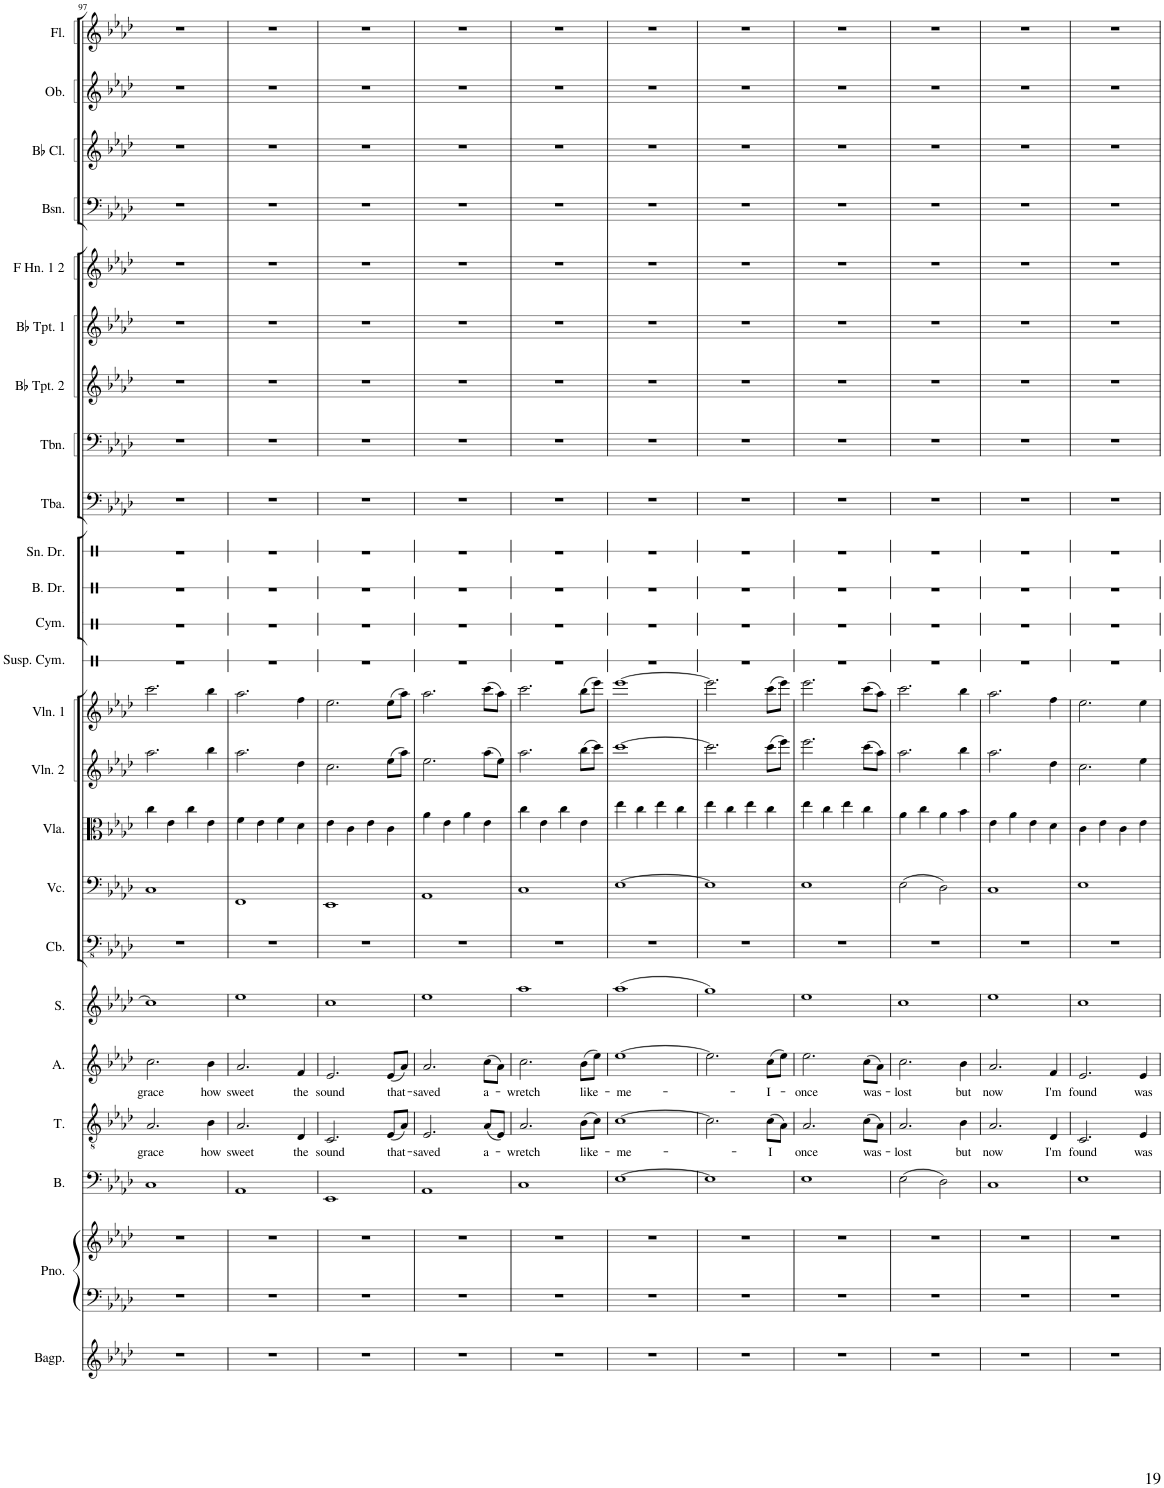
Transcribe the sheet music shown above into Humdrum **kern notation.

**kern	**kern	**kern	**kern	**kern	**text	**kern	**text	**kern	**kern	**kern	**kern	**kern	**kern	**kern	**kern	**kern	**kern	**kern	**kern	**kern	**kern	**kern	**kern	**kern	**kern	**kern
*part24	*part23	*part23	*part22	*part21	*part21	*part20	*part20	*part19	*part18	*part17	*part16	*part15	*part14	*part13	*part12	*part11	*part10	*part9	*part8	*part7	*part6	*part5	*part4	*part3	*part2	*part1
*staff25	*staff24	*staff23	*staff22	*staff21	*staff21	*staff20	*staff20	*staff19	*staff18	*staff17	*staff16	*staff15	*staff14	*staff13	*staff12	*staff11	*staff10	*staff9	*staff8	*staff7	*staff6	*staff5	*staff4	*staff3	*staff2	*staff1
*I"Bagpipe	*I"Piano	*	*I"Bass	*I"Tenor	*	*I"Alto	*	*I"Soprano	*I"Contrabass	*I"Violoncello	*I"Viola	*I"Violin 2	*I"Violin 1	*I"Suspended Cymbal	*I"Cymbal	*I"Bass Drum	*I"Snare Drum	*I"Tuba	*I"Trombone	*I"Bb Trumpet 2	*I"Bb Trumpet 1	*I"F Horn 1 &amp; 2	*I"Bassoon	*I"Bb Clarinet	*I"Oboe	*I"Flute
*I'Bagp.	*I'Pno.	*	*I'B.	*I'T.	*	*I'A.	*	*I'S.	*I'Cb.	*I'Vc.	*I'Vla.	*I'Vln. 2	*I'Vln. 1	*I'Susp. Cym.	*I'Cym.	*I'B. Dr.	*I'Sn. Dr.	*I'Tba.	*I'Tbn.	*I'Bb Tpt. 2	*I'Bb Tpt. 1	*I'F Hn. 1 2	*I'Bsn.	*I'Bb Cl.	*I'Ob.	*I'Fl.
!!LO:PB:g=z
*clefG2	*clefF4	*clefG2	*clefF4	*clefGv2	*	*clefG2	*	*clefG2	*clefFv4	*clefF4	*clefC3	*clefG2	*clefG2	*clefX	*clefX	*clefX	*clefX	*clefF4	*clefF4	*clefG2	*clefG2	*clefG2	*clefF4	*clefG2	*clefG2	*clefG2
*	*	*	*	*	*	*	*	*	*ITrd7c12	*	*	*	*	*	*	*	*	*	*	*ITrd1c2	*ITrd1c2	*ITrd4c7	*	*ITrd1c2	*	*
*k[b-e-a-d-]	*k[b-e-a-d-]	*k[b-e-a-d-]	*k[b-e-a-d-]	*k[b-e-a-d-]	*	*k[b-e-a-d-]	*	*k[b-e-a-d-]	*k[b-e-a-d-]	*k[b-e-a-d-]	*k[b-e-a-d-]	*k[b-e-a-d-]	*k[b-e-a-d-]	*k[]	*k[]	*k[]	*k[]	*k[b-e-a-d-]	*k[b-e-a-d-]	*k[b-e-a-d-]	*k[b-e-a-d-]	*k[b-e-a-d-]	*k[b-e-a-d-]	*k[b-e-a-d-]	*k[b-e-a-d-]	*k[b-e-a-d-]
*M4/4	*M4/4	*M4/4	*M4/4	*M4/4	*	*M4/4	*	*M4/4	*M4/4	*M4/4	*M4/4	*M4/4	*M4/4	*M4/4	*M4/4	*M4/4	*M4/4	*M4/4	*M4/4	*M4/4	*M4/4	*M4/4	*M4/4	*M4/4	*M4/4	*M4/4
=97	=97	=97	=97	=97	=97	=97	=97	=97	=97	=97	=97	=97	=97	=97	=97	=97	=97	=97	=97	=97	=97	=97	=97	=97	=97	=97
!	!	!	!	!	!LO:LY:b	!	!LO:LY:b	!	!	!	!	!	!	!	!	!	!	!	!	!	!	!	!	!	!	!
1r	1r	1r	1C	2.A-/	grace	2.cc\	grace	1cc]	1r	1C	4cc\	2.aa-\	2.ccc\	1r	1r	1r	1r	1r	1r	1r	1r	1r	1r	1r	1r	1r
.	.	.	.	.	.	.	.	.	.	.	4e-\	.	.	.	.	.	.	.	.	.	.	.	.	.	.	.
.	.	.	.	.	.	.	.	.	.	.	4cc\	.	.	.	.	.	.	.	.	.	.	.	.	.	.	.
!	!	!	!	!	!LO:LY:b	!	!LO:LY:b	!	!	!	!	!	!	!	!	!	!	!	!	!	!	!	!	!	!	!
.	.	.	.	4B-\	how	4b-\	how	.	.	.	4e-\	4bb-\	4bb-\	.	.	.	.	.	.	.	.	.	.	.	.	.
=98	=98	=98	=98	=98	=98	=98	=98	=98	=98	=98	=98	=98	=98	=98	=98	=98	=98	=98	=98	=98	=98	=98	=98	=98	=98	=98
!	!	!	!	!	!LO:LY:b	!	!LO:LY:b	!	!	!	!	!	!	!	!	!	!	!	!	!	!	!	!	!	!	!
1r	1r	1r	1AA-	2.A-/	sweet	2.a-/	sweet	1ee-	1r	1FF	4f\	2.aa-\	2.aa-\	1r	1r	1r	1r	1r	1r	1r	1r	1r	1r	1r	1r	1r
.	.	.	.	.	.	.	.	.	.	.	4e-\	.	.	.	.	.	.	.	.	.	.	.	.	.	.	.
.	.	.	.	.	.	.	.	.	.	.	4f\	.	.	.	.	.	.	.	.	.	.	.	.	.	.	.
!	!	!	!	!	!LO:LY:b	!	!LO:LY:b	!	!	!	!	!	!	!	!	!	!	!	!	!	!	!	!	!	!	!
.	.	.	.	4D-/	the	4f/	the	.	.	.	4d-\	4dd-\	4ff\	.	.	.	.	.	.	.	.	.	.	.	.	.
=99	=99	=99	=99	=99	=99	=99	=99	=99	=99	=99	=99	=99	=99	=99	=99	=99	=99	=99	=99	=99	=99	=99	=99	=99	=99	=99
!	!	!	!	!	!LO:LY:b	!	!LO:LY:b	!	!	!	!	!	!	!	!	!	!	!	!	!	!	!	!	!	!	!
1r	1r	1r	1EE-	2.C/	sound	2.e-/	sound	1cc	1r	1EE-	4e-\	2.cc\	2.ee-\	1r	1r	1r	1r	1r	1r	1r	1r	1r	1r	1r	1r	1r
.	.	.	.	.	.	.	.	.	.	.	4c\	.	.	.	.	.	.	.	.	.	.	.	.	.	.	.
.	.	.	.	.	.	.	.	.	.	.	4e-\	.	.	.	.	.	.	.	.	.	.	.	.	.	.	.
!	!	!	!	!	!LO:LY:b	!	!LO:LY:b	!	!	!	!	!	!	!	!	!	!	!	!	!	!	!	!	!	!	!
.	.	.	.	(8E-/L	that-	(8e-/L	that-	.	.	.	4c\	(8ee-\L	(8ee-\L	.	.	.	.	.	.	.	.	.	.	.	.	.
.	.	.	.	8A-/J)	.	8a-/J)	.	.	.	.	.	8aa-\J)	8aa-\J)	.	.	.	.	.	.	.	.	.	.	.	.	.
=100	=100	=100	=100	=100	=100	=100	=100	=100	=100	=100	=100	=100	=100	=100	=100	=100	=100	=100	=100	=100	=100	=100	=100	=100	=100	=100
!	!	!	!	!	!LO:LY:b	!	!LO:LY:b	!	!	!	!	!	!	!	!	!	!	!	!	!	!	!	!	!	!	!
1r	1r	1r	1AA-	2.E-/	-saved	2.a-/	-saved	1ee-	1r	1AA-	4a-\	2.ee-\	2.aa-\	1r	1r	1r	1r	1r	1r	1r	1r	1r	1r	1r	1r	1r
.	.	.	.	.	.	.	.	.	.	.	4e-\	.	.	.	.	.	.	.	.	.	.	.	.	.	.	.
.	.	.	.	.	.	.	.	.	.	.	4a-\	.	.	.	.	.	.	.	.	.	.	.	.	.	.	.
!	!	!	!	!	!LO:LY:b	!	!LO:LY:b	!	!	!	!	!	!	!	!	!	!	!	!	!	!	!	!	!	!	!
.	.	.	.	(8A-/L	a-	(8cc\L	a-	.	.	.	4e-\	(8aa-\L	(8ccc\L	.	.	.	.	.	.	.	.	.	.	.	.	.
.	.	.	.	8E-/J)	.	8a-\J)	.	.	.	.	.	8ee-\J)	8aa-\J)	.	.	.	.	.	.	.	.	.	.	.	.	.
=101	=101	=101	=101	=101	=101	=101	=101	=101	=101	=101	=101	=101	=101	=101	=101	=101	=101	=101	=101	=101	=101	=101	=101	=101	=101	=101
!	!	!	!	!	!LO:LY:b	!	!LO:LY:b	!	!	!	!	!	!	!	!	!	!	!	!	!	!	!	!	!	!	!
1r	1r	1r	1C	2.A-/	-wretch	2.cc\	-wretch	1aa-	1r	1C	4cc\	2.aa-\	2.ccc\	1r	1r	1r	1r	1r	1r	1r	1r	1r	1r	1r	1r	1r
.	.	.	.	.	.	.	.	.	.	.	4e-\	.	.	.	.	.	.	.	.	.	.	.	.	.	.	.
.	.	.	.	.	.	.	.	.	.	.	4cc\	.	.	.	.	.	.	.	.	.	.	.	.	.	.	.
!	!	!	!	!	!LO:LY:b	!	!LO:LY:b	!	!	!	!	!	!	!	!	!	!	!	!	!	!	!	!	!	!	!
.	.	.	.	(8B-\L	like-	(8b-\L	like-	.	.	.	4e-\	(8bb-\L	(8bb-\L	.	.	.	.	.	.	.	.	.	.	.	.	.
.	.	.	.	8c\J)	.	8ee-\J)	.	.	.	.	.	8ccc\J)	8eee-\J)	.	.	.	.	.	.	.	.	.	.	.	.	.
=102	=102	=102	=102	=102	=102	=102	=102	=102	=102	=102	=102	=102	=102	=102	=102	=102	=102	=102	=102	=102	=102	=102	=102	=102	=102	=102
!	!	!	!	!	!LO:LY:b	!	!LO:LY:b	!	!	!	!	!	!	!	!	!	!	!	!	!	!	!	!	!	!	!
1r	1r	1r	[1E-	[1c	-me-	[1ee-	-me-	(1aa-	1r	[1E-	4ee-\	[1ccc	[1eee-	1r	1r	1r	1r	1r	1r	1r	1r	1r	1r	1r	1r	1r
.	.	.	.	.	.	.	.	.	.	.	4cc\	.	.	.	.	.	.	.	.	.	.	.	.	.	.	.
.	.	.	.	.	.	.	.	.	.	.	4ee-\	.	.	.	.	.	.	.	.	.	.	.	.	.	.	.
.	.	.	.	.	.	.	.	.	.	.	4cc\	.	.	.	.	.	.	.	.	.	.	.	.	.	.	.
=103	=103	=103	=103	=103	=103	=103	=103	=103	=103	=103	=103	=103	=103	=103	=103	=103	=103	=103	=103	=103	=103	=103	=103	=103	=103	=103
1r	1r	1r	1E-]	2.c\]	.	2.ee-\]	.	1gg)	1r	1E-]	4ee-\	2.ccc\]	2.eee-\]	1r	1r	1r	1r	1r	1r	1r	1r	1r	1r	1r	1r	1r
.	.	.	.	.	.	.	.	.	.	.	4cc\	.	.	.	.	.	.	.	.	.	.	.	.	.	.	.
.	.	.	.	.	.	.	.	.	.	.	4ee-\	.	.	.	.	.	.	.	.	.	.	.	.	.	.	.
!	!	!	!	!	!LO:LY:b	!	!LO:LY:b	!	!	!	!	!	!	!	!	!	!	!	!	!	!	!	!	!	!	!
.	.	.	.	(8c\L	-I	(8cc\L	-I-	.	.	.	4cc\	(8ccc\L	(8ccc\L	.	.	.	.	.	.	.	.	.	.	.	.	.
.	.	.	.	8A-\J)	.	8ee-\J)	.	.	.	.	.	8eee-\J)	8eee-\J)	.	.	.	.	.	.	.	.	.	.	.	.	.
=104	=104	=104	=104	=104	=104	=104	=104	=104	=104	=104	=104	=104	=104	=104	=104	=104	=104	=104	=104	=104	=104	=104	=104	=104	=104	=104
!	!	!	!	!	!LO:LY:b	!	!LO:LY:b	!	!	!	!	!	!	!	!	!	!	!	!	!	!	!	!	!	!	!
1r	1r	1r	1E-	2.A-/	once	2.ee-\	-once	1ee-	1r	1E-	4ee-\	2.eee-\	2.eee-\	1r	1r	1r	1r	1r	1r	1r	1r	1r	1r	1r	1r	1r
.	.	.	.	.	.	.	.	.	.	.	4cc\	.	.	.	.	.	.	.	.	.	.	.	.	.	.	.
.	.	.	.	.	.	.	.	.	.	.	4ee-\	.	.	.	.	.	.	.	.	.	.	.	.	.	.	.
!	!	!	!	!	!LO:LY:b	!	!LO:LY:b	!	!	!	!	!	!	!	!	!	!	!	!	!	!	!	!	!	!	!
.	.	.	.	(8c\L	was-	(8cc\L	was-	.	.	.	4cc\	(8ccc\L	(8ccc\L	.	.	.	.	.	.	.	.	.	.	.	.	.
.	.	.	.	8A-\J)	.	8a-\J)	.	.	.	.	.	8aa-\J)	8aa-\J)	.	.	.	.	.	.	.	.	.	.	.	.	.
=105	=105	=105	=105	=105	=105	=105	=105	=105	=105	=105	=105	=105	=105	=105	=105	=105	=105	=105	=105	=105	=105	=105	=105	=105	=105	=105
!	!	!	!	!	!LO:LY:b	!	!LO:LY:b	!	!	!	!	!	!	!	!	!	!	!	!	!	!	!	!	!	!	!
1r	1r	1r	(2E-\	2.A-/	-lost	2.cc\	-lost	1cc	1r	(2E-\	4a-\	2.aa-\	2.ccc\	1r	1r	1r	1r	1r	1r	1r	1r	1r	1r	1r	1r	1r
.	.	.	.	.	.	.	.	.	.	.	4cc\	.	.	.	.	.	.	.	.	.	.	.	.	.	.	.
.	.	.	2D-\)	.	.	.	.	.	.	2D-\)	4a-\	.	.	.	.	.	.	.	.	.	.	.	.	.	.	.
!	!	!	!	!	!LO:LY:b	!	!LO:LY:b	!	!	!	!	!	!	!	!	!	!	!	!	!	!	!	!	!	!	!
.	.	.	.	4B-\	but	4b-\	but	.	.	.	4b-\	4bb-\	4bb-\	.	.	.	.	.	.	.	.	.	.	.	.	.
=106	=106	=106	=106	=106	=106	=106	=106	=106	=106	=106	=106	=106	=106	=106	=106	=106	=106	=106	=106	=106	=106	=106	=106	=106	=106	=106
!	!	!	!	!	!LO:LY:b	!	!LO:LY:b	!	!	!	!	!	!	!	!	!	!	!	!	!	!	!	!	!	!	!
1r	1r	1r	1C	2.A-/	now	2.a-/	now	1ee-	1r	1C	4e-\	2.aa-\	2.aa-\	1r	1r	1r	1r	1r	1r	1r	1r	1r	1r	1r	1r	1r
.	.	.	.	.	.	.	.	.	.	.	4a-\	.	.	.	.	.	.	.	.	.	.	.	.	.	.	.
.	.	.	.	.	.	.	.	.	.	.	4e-\	.	.	.	.	.	.	.	.	.	.	.	.	.	.	.
!	!	!	!	!	!LO:LY:b	!	!LO:LY:b	!	!	!	!	!	!	!	!	!	!	!	!	!	!	!	!	!	!	!
.	.	.	.	4D-/	I'm	4f/	I'm	.	.	.	4d-\	4dd-\	4ff\	.	.	.	.	.	.	.	.	.	.	.	.	.
=107	=107	=107	=107	=107	=107	=107	=107	=107	=107	=107	=107	=107	=107	=107	=107	=107	=107	=107	=107	=107	=107	=107	=107	=107	=107	=107
!	!	!	!	!	!LO:LY:b	!	!LO:LY:b	!	!	!	!	!	!	!	!	!	!	!	!	!	!	!	!	!	!	!
1r	1r	1r	1E-	2.C/	found	2.e-/	found	1cc	1r	1E-	4c\	2.cc\	2.ee-\	1r	1r	1r	1r	1r	1r	1r	1r	1r	1r	1r	1r	1r
.	.	.	.	.	.	.	.	.	.	.	4e-\	.	.	.	.	.	.	.	.	.	.	.	.	.	.	.
.	.	.	.	.	.	.	.	.	.	.	4c\	.	.	.	.	.	.	.	.	.	.	.	.	.	.	.
!	!	!	!	!	!LO:LY:b	!	!LO:LY:b	!	!	!	!	!	!	!	!	!	!	!	!	!	!	!	!	!	!	!
.	.	.	.	4E-/	was	4e-/	was	.	.	.	4e-\	4ee-\	4ee-\	.	.	.	.	.	.	.	.	.	.	.	.	.
=	=	=	=	=	=	=	=	=	=	=	=	=	=	=	=	=	=	=	=	=	=	=	=	=	=	=
*-	*-	*-	*-	*-	*-	*-	*-	*-	*-	*-	*-	*-	*-	*-	*-	*-	*-	*-	*-	*-	*-	*-	*-	*-	*-	*-
